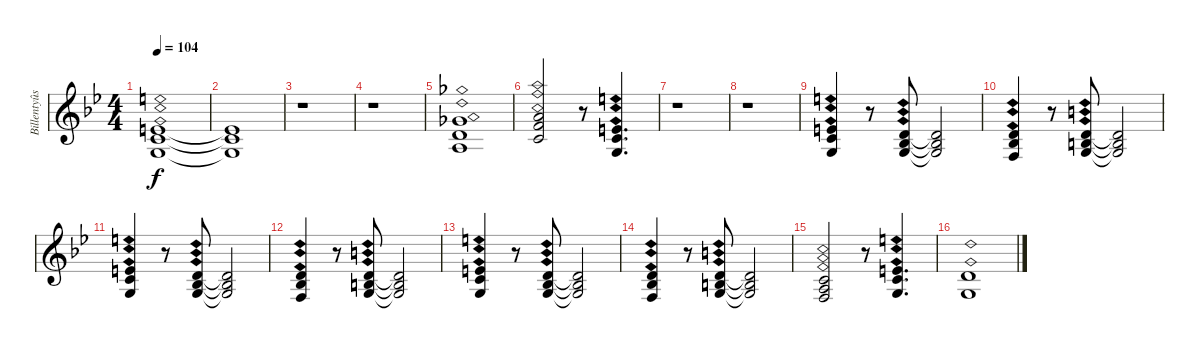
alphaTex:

\track ("Billentyûs (Jon Lord)" "Billentyûs") {instrument pad2warm}
\staff {score}
\tuning (E4 B3 G3 D3 A2 E2) {hide}
\ts (4 4)
\tempo 104
\clef g2
\ks bb
(0.1{ph 12} 1.2{ph 12} 0.3{ph 12}).1{dy f} |
(0.1{t} 1.2{t} 0.3{t}).1 |
r.1 |
r.1 |
(2.1{ph 12} 3.2{ph 12} 2.3{ph 12}).1 |
(5.1{ph 12} 6.2{ph 12} 5.3{ph 12}).2 r.8 (0.1{ph 12} 1.2{ph 12} 0.3{ph 12}).4{d} |
r.1 |
r.1 |
(0.1{ph 12} 1.2{ph 12} 0.3{ph 12}).4 r.8 (3.2{ph 12} 3.3{ph 12} 5.4{ph 12}).8 (3.2{t} 3.3{t} 5.4{t}).2 |
(3.2{ph 12} 3.3{ph 12} 3.4{ph 12}).4 r.8 (3.2{ph 12} 4.3{ph 12} 5.4{ph 12}).8 (3.2{t} 4.3{t} 5.4{t}).2 |
(0.1{ph 12} 1.2{ph 12} 0.3{ph 12}).4 r.8 (3.2{ph 12} 3.3{ph 12} 5.4{ph 12}).8 (3.2{t} 3.3{t} 5.4{t}).2 |
(3.2{ph 12} 3.3{ph 12} 3.4{ph 12}).4 r.8 (3.2{ph 12} 4.3{ph 12} 5.4{ph 12}).8 (3.2{t} 4.3{t} 5.4{t}).2 |
(0.1{ph 12} 1.2{ph 12} 0.3{ph 12}).4 r.8 (3.2{ph 12} 3.3{ph 12} 5.4{ph 12}).8 (3.2{t} 3.3{t} 5.4{t}).2 |
(3.2{ph 12} 3.3{ph 12} 3.4{ph 12}).4 r.8 (3.2{ph 12} 4.3{ph 12} 5.4{ph 12}).8 (3.2{t} 4.3{t} 5.4{t}).2 |
(1.2{ph 12} 2.3{ph 12} 3.4{ph 12}).2 r.8 (0.1{ph 12} 1.2{ph 12} 0.3{ph 12}).4{d} |
(3.2{ph 12} 0.3{ph 12}).1
